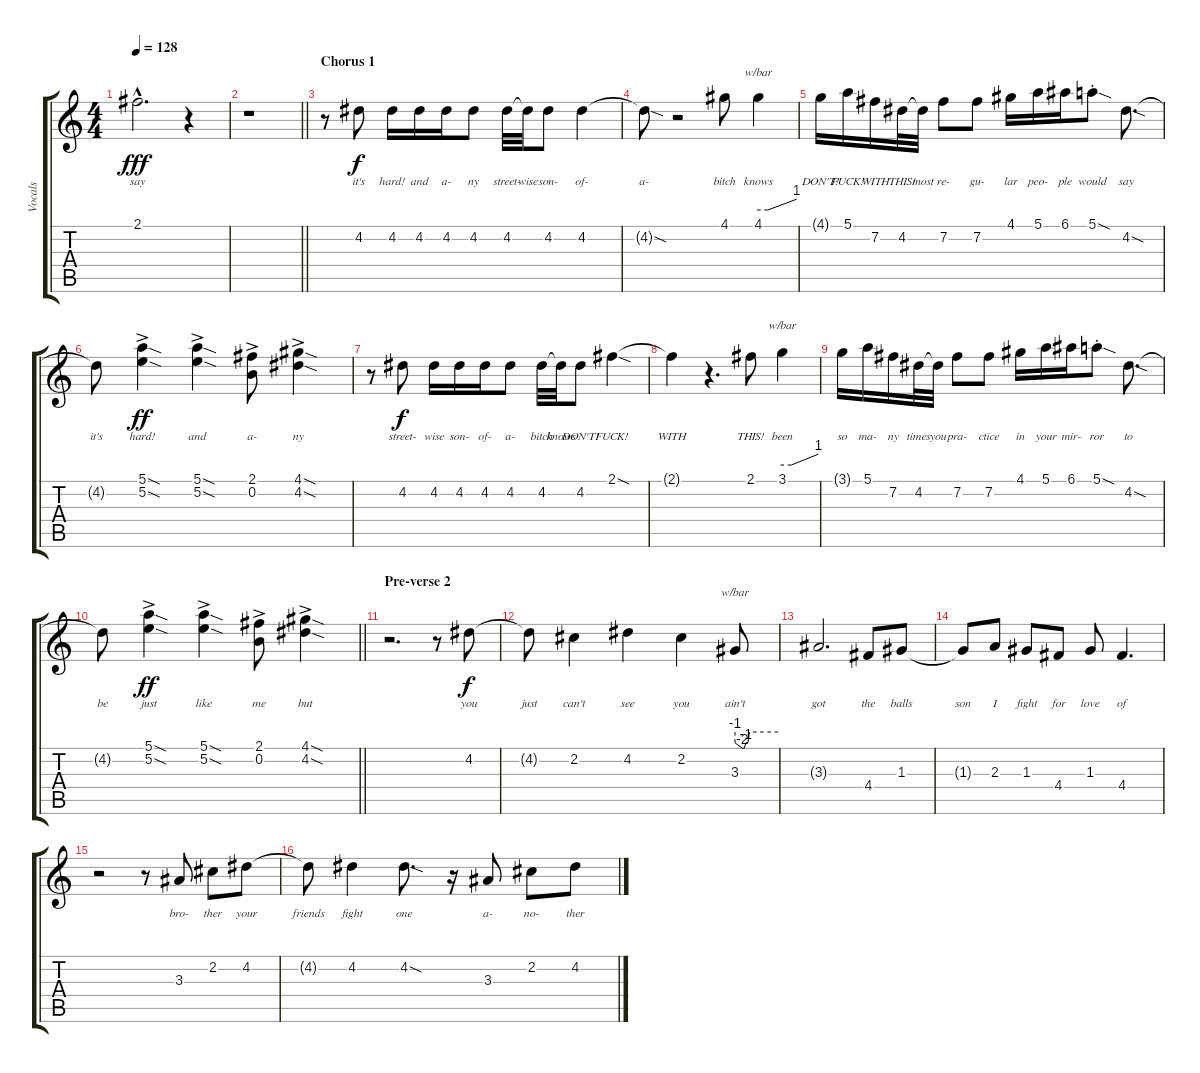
\track ("Vocals" "Vocals") {instrument overdrivenguitar}
\staff {score tabs}
\tuning (E4 B3 G3 D3 A2 E2) {hide}
\ts (4 4)
\tempo 128
\clef g2
\ks c
2.1{hac}.2{d lyrics (0 "say") lyrics (1 "") lyrics (2 "") lyrics (3 "") lyrics (4 "") dy fff} r.4 |
\barLineRight lightlight
r.1 |
\section ("" "Chorus 1")
r.8 4.2.8{lyrics (0 "it's") lyrics (1 "") lyrics (2 "") lyrics (3 "") lyrics (4 "") dy f} 4.2.16{lyrics (0 "hard!") lyrics (1 "") lyrics (2 "") lyrics (3 "") lyrics (4 "")} 4.2.16{lyrics (0 "and") lyrics (1 "") lyrics (2 "") lyrics (3 "") lyrics (4 "")} 4.2.16{lyrics (0 "a-") lyrics (1 "") lyrics (2 "") lyrics (3 "") lyrics (4 "")} 4.2.8{lyrics (0 "ny") lyrics (1 "") lyrics (2 "") lyrics (3 "") lyrics (4 "")} 4.2.32{lyrics (0 "street-") lyrics (1 "") lyrics (2 "") lyrics (3 "") lyrics (4 "")} 4.2{t}.32{lyrics (0 "wise") lyrics (1 "") lyrics (2 "") lyrics (3 "") lyrics (4 "")} 4.2.8{lyrics (0 "son-") lyrics (1 "") lyrics (2 "") lyrics (3 "") lyrics (4 "")} 4.2.4{lyrics (0 "of-") lyrics (1 "") lyrics (2 "") lyrics (3 "") lyrics (4 "")} |
4.2{sod t}.8{lyrics (0 "a-") lyrics (1 "") lyrics (2 "") lyrics (3 "") lyrics (4 "")} r.2 4.1.8{lyrics (0 "bitch") lyrics (1 "") lyrics (2 "") lyrics (3 "") lyrics (4 "")} 4.1.4{tbe (custom default 0 0 15 0 60 4) lyrics (0 "knows") lyrics (1 "") lyrics (2 "") lyrics (3 "") lyrics (4 "")} |
4.1{t}.16{lyrics (0 "DON'T!") lyrics (1 "") lyrics (2 "") lyrics (3 "") lyrics (4 "")} 5.1.16{lyrics (0 "FUCK!") lyrics (1 "") lyrics (2 "") lyrics (3 "") lyrics (4 "")} 7.2.16{lyrics (0 "WITH") lyrics (1 "") lyrics (2 "") lyrics (3 "") lyrics (4 "")} 4.2.32{lyrics (0 "THIS!") lyrics (1 "") lyrics (2 "") lyrics (3 "") lyrics (4 "")} 4.2{t}.32{lyrics (0 "most") lyrics (1 "") lyrics (2 "") lyrics (3 "") lyrics (4 "")} 7.2.8{lyrics (0 "re-") lyrics (1 "") lyrics (2 "") lyrics (3 "") lyrics (4 "")} 7.2.8{lyrics (0 "gu-") lyrics (1 "") lyrics (2 "") lyrics (3 "") lyrics (4 "")} 4.1.16{lyrics (0 "lar") lyrics (1 "") lyrics (2 "") lyrics (3 "") lyrics (4 "")} 5.1.16{lyrics (0 "peo-") lyrics (1 "") lyrics (2 "") lyrics (3 "") lyrics (4 "")} 6.1.16{lyrics (0 "ple") lyrics (1 "") lyrics (2 "") lyrics (3 "") lyrics (4 "")} 5.1{sod st}.8{lyrics (0 "would") lyrics (1 "") lyrics (2 "") lyrics (3 "") lyrics (4 "")} 4.2{sod}.8{d lyrics (0 "say") lyrics (1 "") lyrics (2 "") lyrics (3 "") lyrics (4 "")} |
4.2{t}.8{lyrics (0 "it's") lyrics (1 "") lyrics (2 "") lyrics (3 "") lyrics (4 "")} (5.1{sod ac} 5.2{sod ac}).4{lyrics (0 "hard!") lyrics (1 "") lyrics (2 "") lyrics (3 "") lyrics (4 "") dy ff} (5.1{sod ac} 5.2{sod ac}).4{lyrics (0 "and") lyrics (1 "") lyrics (2 "") lyrics (3 "") lyrics (4 "")} (2.1{ac} 0.2{ac}).8{lyrics (0 "a-") lyrics (1 "") lyrics (2 "") lyrics (3 "") lyrics (4 "")} (4.1{sod ac} 4.2{sod ac}).4{lyrics (0 "ny") lyrics (1 "") lyrics (2 "") lyrics (3 "") lyrics (4 "")} |
r.8 4.2.8{lyrics (0 "street-") lyrics (1 "") lyrics (2 "") lyrics (3 "") lyrics (4 "") dy f} 4.2.16{lyrics (0 "wise") lyrics (1 "") lyrics (2 "") lyrics (3 "") lyrics (4 "")} 4.2.16{lyrics (0 "son-") lyrics (1 "") lyrics (2 "") lyrics (3 "") lyrics (4 "")} 4.2.16{lyrics (0 "of-") lyrics (1 "") lyrics (2 "") lyrics (3 "") lyrics (4 "")} 4.2.8{lyrics (0 "a-") lyrics (1 "") lyrics (2 "") lyrics (3 "") lyrics (4 "")} 4.2.32{lyrics (0 "bitch") lyrics (1 "") lyrics (2 "") lyrics (3 "") lyrics (4 "")} 4.2{t}.32{lyrics (0 "knows") lyrics (1 "") lyrics (2 "") lyrics (3 "") lyrics (4 "")} 4.2.8{lyrics (0 "DON'T!") lyrics (1 "") lyrics (2 "") lyrics (3 "") lyrics (4 "")} 2.1{sod}.4{lyrics (0 "FUCK!") lyrics (1 "") lyrics (2 "") lyrics (3 "") lyrics (4 "")} |
2.1{t}.4{lyrics (0 "WITH") lyrics (1 "") lyrics (2 "") lyrics (3 "") lyrics (4 "")} r.4{d} 2.1.8{lyrics (0 "THIS!") lyrics (1 "") lyrics (2 "") lyrics (3 "") lyrics (4 "")} 3.1.4{tbe (custom default 0 0 15 0 60 4) lyrics (0 "been") lyrics (1 "") lyrics (2 "") lyrics (3 "") lyrics (4 "")} |
3.1{t}.16{lyrics (0 "so") lyrics (1 "") lyrics (2 "") lyrics (3 "") lyrics (4 "")} 5.1.16{lyrics (0 "ma-") lyrics (1 "") lyrics (2 "") lyrics (3 "") lyrics (4 "")} 7.2.16{lyrics (0 "ny") lyrics (1 "") lyrics (2 "") lyrics (3 "") lyrics (4 "")} 4.2.32{lyrics (0 "times") lyrics (1 "") lyrics (2 "") lyrics (3 "") lyrics (4 "")} 4.2{t}.32{lyrics (0 "you") lyrics (1 "") lyrics (2 "") lyrics (3 "") lyrics (4 "")} 7.2.8{lyrics (0 "pra-") lyrics (1 "") lyrics (2 "") lyrics (3 "") lyrics (4 "")} 7.2.8{lyrics (0 "ctice") lyrics (1 "") lyrics (2 "") lyrics (3 "") lyrics (4 "")} 4.1.16{lyrics (0 "in") lyrics (1 "") lyrics (2 "") lyrics (3 "") lyrics (4 "")} 5.1.16{lyrics (0 "your") lyrics (1 "") lyrics (2 "") lyrics (3 "") lyrics (4 "")} 6.1.16{lyrics (0 "mir-") lyrics (1 "") lyrics (2 "") lyrics (3 "") lyrics (4 "")} 5.1{sod st}.8{lyrics (0 "ror") lyrics (1 "") lyrics (2 "") lyrics (3 "") lyrics (4 "")} 4.2{sod}.8{d lyrics (0 "to") lyrics (1 "") lyrics (2 "") lyrics (3 "") lyrics (4 "")} |
\barLineRight lightlight
4.2{t}.8{lyrics (0 "be") lyrics (1 "") lyrics (2 "") lyrics (3 "") lyrics (4 "")} (5.1{sod ac} 5.2{sod ac}).4{lyrics (0 "just") lyrics (1 "") lyrics (2 "") lyrics (3 "") lyrics (4 "") dy ff} (5.1{sod ac} 5.2{sod ac}).4{lyrics (0 "like") lyrics (1 "") lyrics (2 "") lyrics (3 "") lyrics (4 "")} (2.1{ac} 0.2{ac}).8{lyrics (0 "me") lyrics (1 "") lyrics (2 "") lyrics (3 "") lyrics (4 "")} (4.1{sod ac} 4.2{sod ac}).4{lyrics (0 "but") lyrics (1 "") lyrics (2 "") lyrics (3 "") lyrics (4 "")} |
\section ("" "Pre-verse 2")
r.2{d} r.8 4.2.8{lyrics (0 "you") lyrics (1 "") lyrics (2 "") lyrics (3 "") lyrics (4 "") dy f} |
4.2{t}.8{lyrics (0 "just") lyrics (1 "") lyrics (2 "") lyrics (3 "") lyrics (4 "")} 2.2.4{lyrics (0 "can't") lyrics (1 "") lyrics (2 "") lyrics (3 "") lyrics (4 "")} 4.2.4{lyrics (0 "see") lyrics (1 "") lyrics (2 "") lyrics (3 "") lyrics (4 "")} 2.2.4{lyrics (0 "you") lyrics (1 "") lyrics (2 "") lyrics (3 "") lyrics (4 "")} 3.3.8{tbe (custom default 0 -4 10 -8 13 -8 15 -4 18 -4 20 0 60 0) lyrics (0 "ain't") lyrics (1 "") lyrics (2 "") lyrics (3 "") lyrics (4 "")} |
3.3{t}.2{d lyrics (0 "got") lyrics (1 "") lyrics (2 "") lyrics (3 "") lyrics (4 "")} 4.4.8{lyrics (0 "the") lyrics (1 "") lyrics (2 "") lyrics (3 "") lyrics (4 "")} 1.3.8{lyrics (0 "balls") lyrics (1 "") lyrics (2 "") lyrics (3 "") lyrics (4 "")} |
1.3{t}.8{lyrics (0 "son") lyrics (1 "") lyrics (2 "") lyrics (3 "") lyrics (4 "")} 2.3.8{lyrics (0 "I") lyrics (1 "") lyrics (2 "") lyrics (3 "") lyrics (4 "")} 1.3.8{lyrics (0 "fight") lyrics (1 "") lyrics (2 "") lyrics (3 "") lyrics (4 "")} 4.4.8{lyrics (0 "for") lyrics (1 "") lyrics (2 "") lyrics (3 "") lyrics (4 "")} 1.3.8{lyrics (0 "love") lyrics (1 "") lyrics (2 "") lyrics (3 "") lyrics (4 "")} 4.4.4{d lyrics (0 "of") lyrics (1 "") lyrics (2 "") lyrics (3 "") lyrics (4 "")} |
r.2 r.8 3.3.8{lyrics (0 "bro-") lyrics (1 "") lyrics (2 "") lyrics (3 "") lyrics (4 "")} 2.2.8{lyrics (0 "ther") lyrics (1 "") lyrics (2 "") lyrics (3 "") lyrics (4 "")} 4.2.8{lyrics (0 "your") lyrics (1 "") lyrics (2 "") lyrics (3 "") lyrics (4 "")} |
4.2{t}.8{lyrics (0 "friends") lyrics (1 "") lyrics (2 "") lyrics (3 "") lyrics (4 "")} 4.2.4{lyrics (0 "fight") lyrics (1 "") lyrics (2 "") lyrics (3 "") lyrics (4 "")} 4.2{sod}.8{d lyrics (0 "one") lyrics (1 "") lyrics (2 "") lyrics (3 "") lyrics (4 "")} r.16 3.3.8{lyrics (0 "a-") lyrics (1 "") lyrics (2 "") lyrics (3 "") lyrics (4 "")} 2.2.8{lyrics (0 "no-") lyrics (1 "") lyrics (2 "") lyrics (3 "") lyrics (4 "")} 4.2.8{lyrics (0 "ther") lyrics (1 "") lyrics (2 "") lyrics (3 "") lyrics (4 "")}
